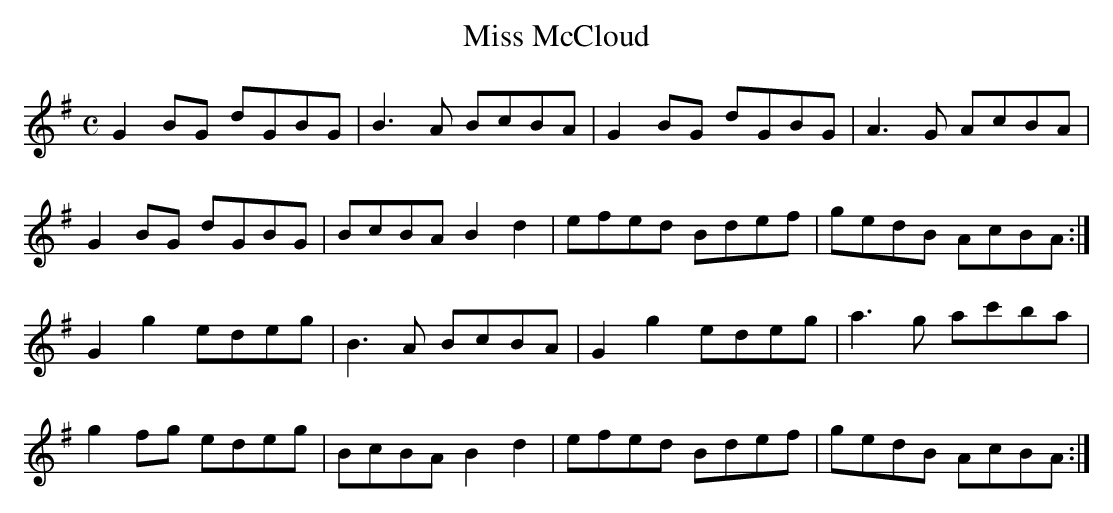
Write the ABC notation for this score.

X:1
T:Miss McCloud
M:C
L:1/8
K:G Major
G2BG dGBG|B3A BcBA|G2BG dGBG|A3G AcBA|!
G2BG dGBG|BcBA B2d2|efed Bdef|gedB AcBA:|!
G2g2 edeg|B3A BcBA|G2g2 edeg|a3g ac'ba|!
g2fg edeg|BcBA B2d2|efed Bdef|gedB AcBA:|!
